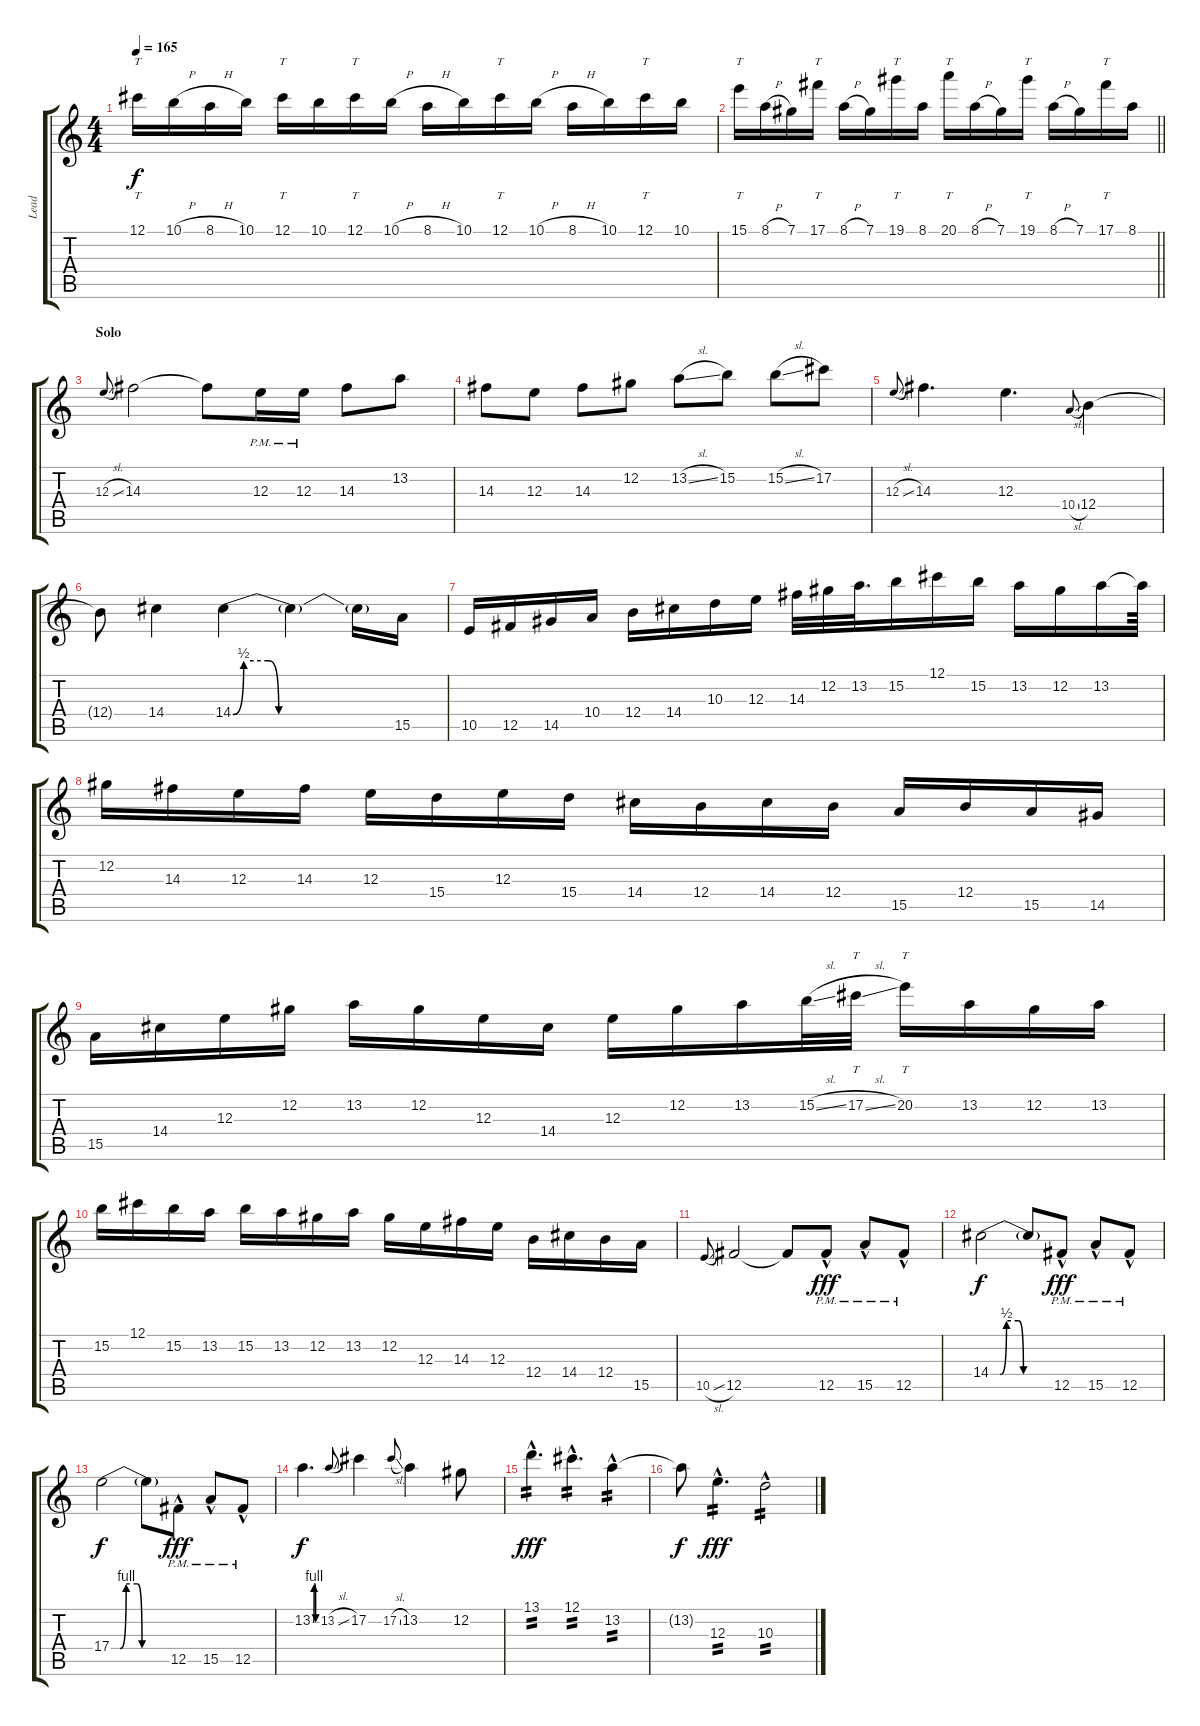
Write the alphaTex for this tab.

\track ("Lead" "Lead") {instrument distortionguitar}
\staff {score tabs}
\tuning (Db4 Ab3 E3 B2 Gb2 B1) {hide}
\ts (4 4)
\tempo 165
\clef g2
\ks c
12.1.16{tt dy f} 10.1{h}.16 8.1{h}.16 10.1.16 12.1.16{tt} 10.1.16 12.1.16{tt} 10.1{h}.16 8.1{h}.16 10.1.16 12.1.16{tt} 10.1{h}.16 8.1{h}.16 10.1.16 12.1.16{tt} 10.1.16 |
\barLineRight lightlight
15.1.16{tt} 8.1{h}.16 7.1.16 17.1.16{tt} 8.1{h}.16 7.1.16 19.1.16{tt} 8.1.16 20.1.16{tt} 8.1{h}.16 7.1.16 19.1.16{tt} 8.1{h}.16 7.1.16 17.1.16{tt} 8.1.16 |
\section ("" "Solo")
12.3{sl}.8{gr onbeat} 14.3.2{volume 16} 14.3{t}.8 12.3{pm}.16 12.3{pm}.16 14.3.8 13.2.8 |
14.3.8 12.3.8 14.3.8 12.2.8 13.2{sl}.8 15.2.8 15.2{sl}.8 17.2.8 |
12.3{sl}.8{gr onbeat} 14.3.4{d} 12.3.4{d} 10.4{sl}.8{gr onbeat} 12.4.4 |
12.4{t}.8 14.4.4 14.4{be (custom 0 0 4 2 13 2 17 0 60 0)}.4 14.4{t}.4 14.4{t}.16 15.5.16 |
10.5.16 12.5.16 14.5.16 10.4.16 12.4.16 14.4.16 10.3.16 12.3.16 14.3.32 12.2.32 13.2.32{d} 15.2.16 12.1.16 15.2.16 13.2.16 12.2.16 13.2.16 13.2{t}.64 |
12.2.16 14.3.16 12.3.16 14.3.16 12.3.16 15.4.16 12.3.16 15.4.16 14.4.16 12.4.16 14.4.16 12.4.16 15.5.16 12.4.16 15.5.16 14.5.16 |
15.5.16 14.4.16 12.3.16 12.2.16 13.2.16 12.2.16 12.3.16 14.4.16 12.3.16 12.2.16 13.2.16 15.2{sl}.32 17.2{sl}.32{tt} 20.2.16{tt} 13.2.16 12.2.16 13.2.16 |
15.2.16 12.1.16 15.2.16 13.2.16 15.2.16 13.2.16 12.2.16 13.2.16 12.2.16 12.3.16 14.3.16 12.3.16 12.4.16 14.4.16 12.4.16 15.5.16 |
10.5{sl}.8{gr onbeat} 12.5.2 12.5{t}.8 12.5{hac pm}.8{dy fff} 15.5{hac pm}.8 12.5{hac pm}.8 |
14.4{be (custom 0 0 9 0 15 2 26 2 31 0 60 0)}.2{dy f} 14.4{t}.8 12.5{hac pm}.8{dy fff} 15.5{hac pm}.8 12.5{hac pm}.8 |
17.4{be (custom 0 0 9 0 15 4 26 4 31 0 60 0)}.2{dy f} 17.4{t}.8 12.5{hac pm}.8{dy fff} 15.5{hac pm}.8 12.5{hac pm}.8 |
13.2{be (custom 0 0 17 0 24 4 37 4 44 0 60 0)}.4{d dy f} 13.2{sl}.8{gr onbeat} 17.2.4 17.2{sl}.8{gr onbeat} 13.2.4 12.2.8 |
13.1{hac}.4{d tp 2 dy fff} 12.1{hac}.4{d tp 2} 13.2{hac}.4{tp 2} |
13.2{t}.8{dy f} 12.3{hac}.4{d tp 2 dy fff} 10.3{hac}.2{tp 2}
